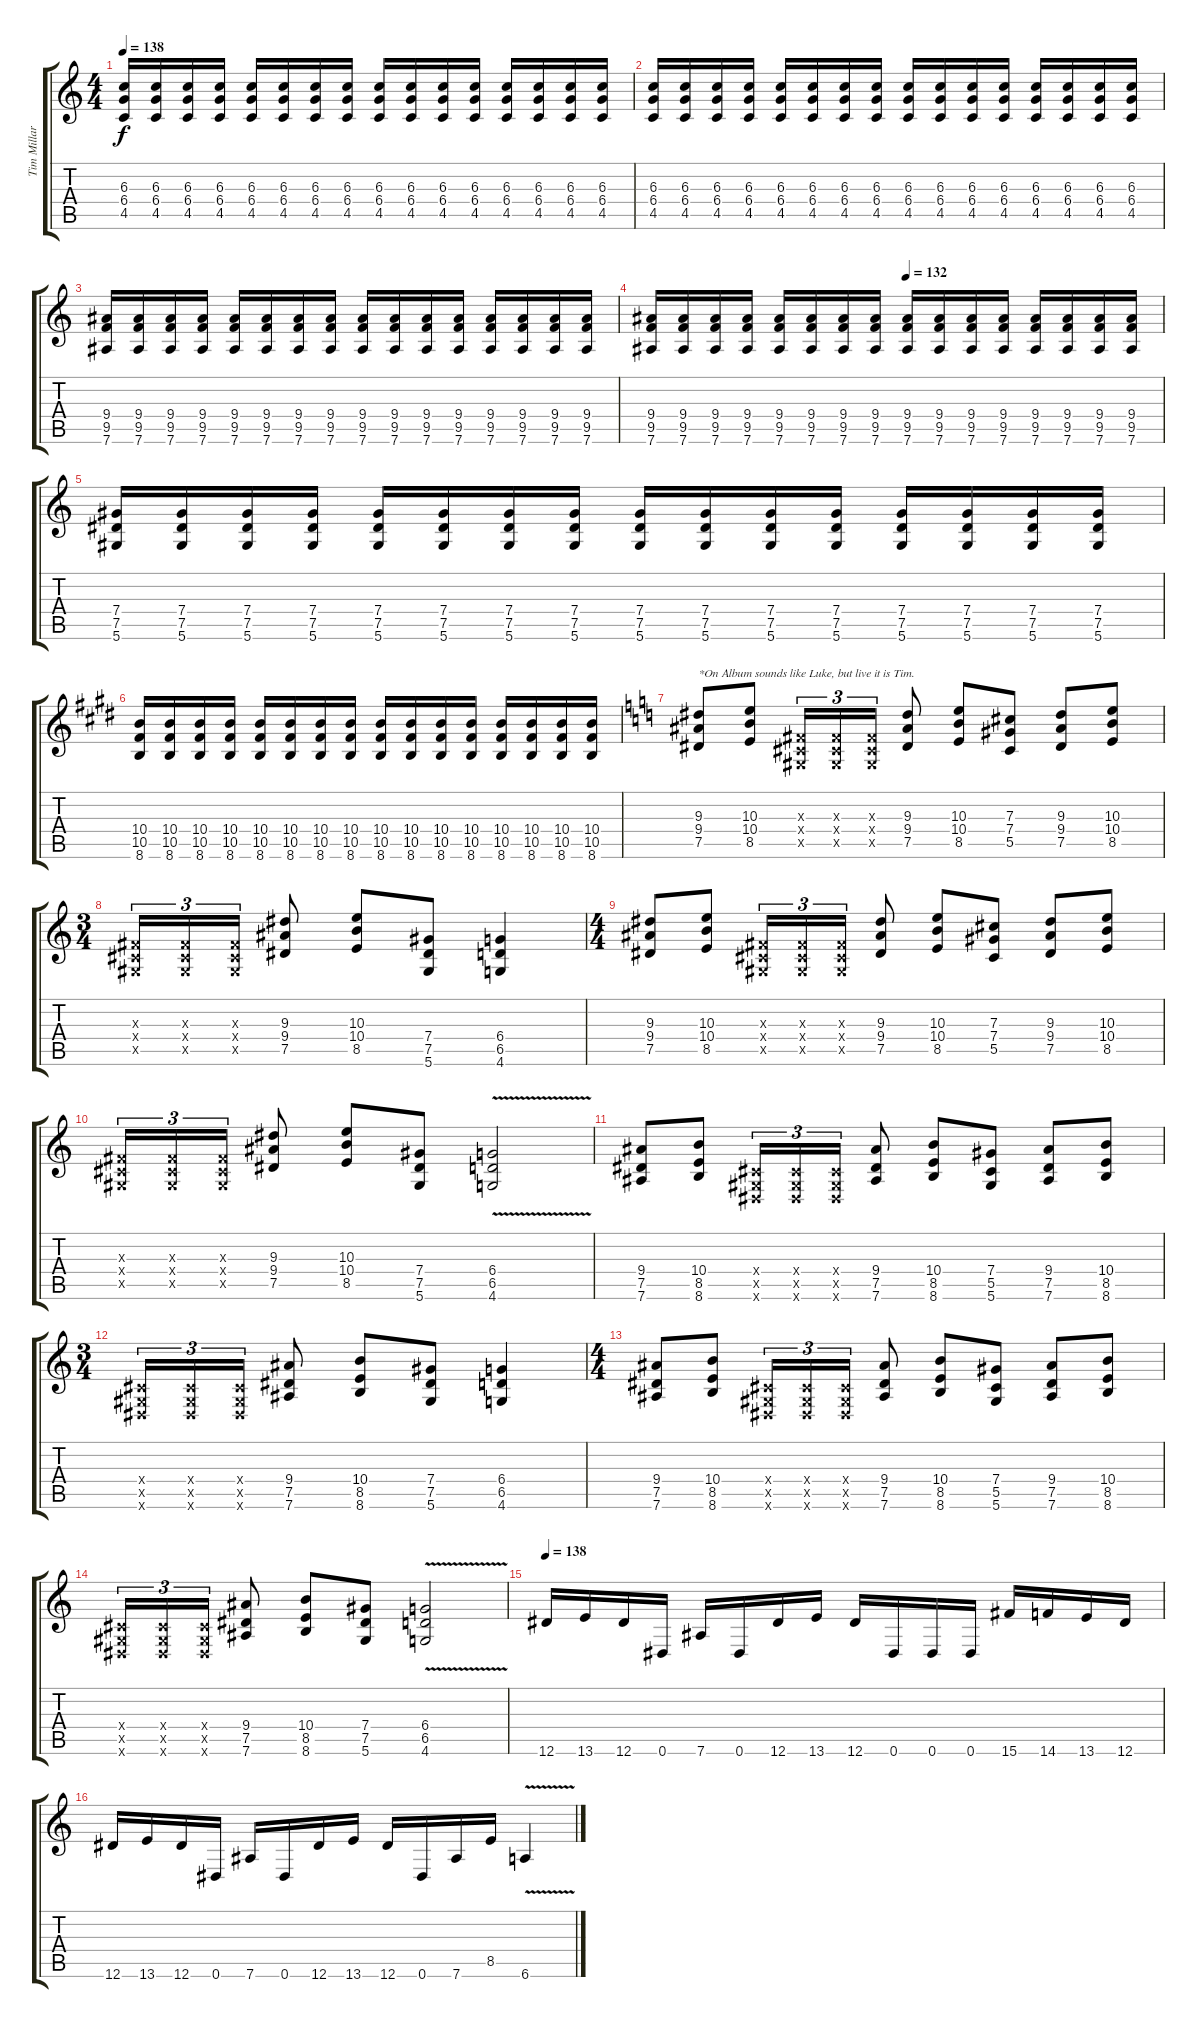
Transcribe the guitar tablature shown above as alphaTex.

\track ("Tim Millar" "Tim Millar") {instrument distortionguitar}
\staff {score tabs}
\tuning (Eb4 Bb3 Gb3 Db3 Ab2 Eb2) {hide}
\ts (4 4)
\tempo 138
\clef g2
\ks c
(6.3 6.4 4.5).16{dy f} (6.3 6.4 4.5).16 (6.3 6.4 4.5).16 (6.3 6.4 4.5).16 (6.3 6.4 4.5).16 (6.3 6.4 4.5).16 (6.3 6.4 4.5).16 (6.3 6.4 4.5).16 (6.3 6.4 4.5).16 (6.3 6.4 4.5).16 (6.3 6.4 4.5).16 (6.3 6.4 4.5).16 (6.3 6.4 4.5).16 (6.3 6.4 4.5).16 (6.3 6.4 4.5).16 (6.3 6.4 4.5).16 |
(6.3 6.4 4.5).16 (6.3 6.4 4.5).16 (6.3 6.4 4.5).16 (6.3 6.4 4.5).16 (6.3 6.4 4.5).16 (6.3 6.4 4.5).16 (6.3 6.4 4.5).16 (6.3 6.4 4.5).16 (6.3 6.4 4.5).16 (6.3 6.4 4.5).16 (6.3 6.4 4.5).16 (6.3 6.4 4.5).16 (6.3 6.4 4.5).16 (6.3 6.4 4.5).16 (6.3 6.4 4.5).16 (6.3 6.4 4.5).16 |
(9.4 9.5 7.6).16 (9.4 9.5 7.6).16 (9.4 9.5 7.6).16 (9.4 9.5 7.6).16 (9.4 9.5 7.6).16 (9.4 9.5 7.6).16 (9.4 9.5 7.6).16 (9.4 9.5 7.6).16 (9.4 9.5 7.6).16 (9.4 9.5 7.6).16 (9.4 9.5 7.6).16 (9.4 9.5 7.6).16 (9.4 9.5 7.6).16 (9.4 9.5 7.6).16 (9.4 9.5 7.6).16 (9.4 9.5 7.6).16 |
\tempo (132 0.5)
(9.4 9.5 7.6).16 (9.4 9.5 7.6).16 (9.4 9.5 7.6).16 (9.4 9.5 7.6).16 (9.4 9.5 7.6).16 (9.4 9.5 7.6).16 (9.4 9.5 7.6).16 (9.4 9.5 7.6).16 (9.4 9.5 7.6).16 (9.4 9.5 7.6).16 (9.4 9.5 7.6).16 (9.4 9.5 7.6).16 (9.4 9.5 7.6).16 (9.4 9.5 7.6).16 (9.4 9.5 7.6).16 (9.4 9.5 7.6).16 |
(7.4 7.5 5.6).16 (7.4 7.5 5.6).16 (7.4 7.5 5.6).16 (7.4 7.5 5.6).16 (7.4 7.5 5.6).16 (7.4 7.5 5.6).16 (7.4 7.5 5.6).16 (7.4 7.5 5.6).16 (7.4 7.5 5.6).16 (7.4 7.5 5.6).16 (7.4 7.5 5.6).16 (7.4 7.5 5.6).16 (7.4 7.5 5.6).16 (7.4 7.5 5.6).16 (7.4 7.5 5.6).16 (7.4 7.5 5.6).16 |
\ks e
(10.4 10.5 8.6).16 (10.4 10.5 8.6).16 (10.4 10.5 8.6).16 (10.4 10.5 8.6).16 (10.4 10.5 8.6).16 (10.4 10.5 8.6).16 (10.4 10.5 8.6).16 (10.4 10.5 8.6).16 (10.4 10.5 8.6).16 (10.4 10.5 8.6).16 (10.4 10.5 8.6).16 (10.4 10.5 8.6).16 (10.4 10.5 8.6).16 (10.4 10.5 8.6).16 (10.4 10.5 8.6).16 (10.4 10.5 8.6).16 |
\ks c
(9.3 9.4 7.5).8{txt "*On Album sounds like Luke, but live it is Tim."} (10.3 10.4 8.5).8 (0.3{x} 0.4{x} 0.5{x}).16{tu (3 2)} (0.3{x} 0.4{x} 0.5{x}).16{tu (3 2)} (0.3{x} 0.4{x} 0.5{x}).16{tu (3 2)} (9.3 9.4 7.5).8 (10.3 10.4 8.5).8 (7.3 7.4 5.5).8 (9.3 9.4 7.5).8 (10.3 10.4 8.5).8 |
\ts (3 4)
(0.3{x} 0.4{x} 0.5{x}).16{tu (3 2)} (0.3{x} 0.4{x} 0.5{x}).16{tu (3 2)} (0.3{x} 0.4{x} 0.5{x}).16{tu (3 2)} (9.3 9.4 7.5).8 (10.3 10.4 8.5).8 (7.4 7.5 5.6).8 (6.4 6.5 4.6).4 |
\ts (4 4)
(9.3 9.4 7.5).8 (10.3 10.4 8.5).8 (0.3{x} 0.4{x} 0.5{x}).16{tu (3 2)} (0.3{x} 0.4{x} 0.5{x}).16{tu (3 2)} (0.3{x} 0.4{x} 0.5{x}).16{tu (3 2)} (9.3 9.4 7.5).8 (10.3 10.4 8.5).8 (7.3 7.4 5.5).8 (9.3 9.4 7.5).8 (10.3 10.4 8.5).8 |
(0.3{x} 0.4{x} 0.5{x}).16{tu (3 2)} (0.3{x} 0.4{x} 0.5{x}).16{tu (3 2)} (0.3{x} 0.4{x} 0.5{x}).16{tu (3 2)} (9.3 9.4 7.5).8 (10.3 10.4 8.5).8 (7.4 7.5 5.6).8 (6.4{v} 6.5{v} 4.6{v}).2 |
(9.4 7.5 7.6).8 (10.4 8.5 8.6).8 (0.4{x} 0.5{x} 0.6{x}).16{tu (3 2)} (0.4{x} 0.5{x} 0.6{x}).16{tu (3 2)} (0.4{x} 0.5{x} 0.6{x}).16{tu (3 2)} (9.4 7.5 7.6).8 (10.4 8.5 8.6).8 (7.4 5.5 5.6).8 (9.4 7.5 7.6).8 (10.4 8.5 8.6).8 |
\ts (3 4)
(0.4{x} 0.5{x} 0.6{x}).16{tu (3 2)} (0.4{x} 0.5{x} 0.6{x}).16{tu (3 2)} (0.4{x} 0.5{x} 0.6{x}).16{tu (3 2)} (9.4 7.5 7.6).8 (10.4 8.5 8.6).8 (7.4 7.5 5.6).8 (6.4 6.5 4.6).4 |
\ts (4 4)
(9.4 7.5 7.6).8 (10.4 8.5 8.6).8 (0.4{x} 0.5{x} 0.6{x}).16{tu (3 2)} (0.4{x} 0.5{x} 0.6{x}).16{tu (3 2)} (0.4{x} 0.5{x} 0.6{x}).16{tu (3 2)} (9.4 7.5 7.6).8 (10.4 8.5 8.6).8 (7.4 5.5 5.6).8 (9.4 7.5 7.6).8 (10.4 8.5 8.6).8 |
(0.4{x} 0.5{x} 0.6{x}).16{tu (3 2)} (0.4{x} 0.5{x} 0.6{x}).16{tu (3 2)} (0.4{x} 0.5{x} 0.6{x}).16{tu (3 2)} (9.4 7.5 7.6).8 (10.4 8.5 8.6).8 (7.4 7.5 5.6).8 (6.4{v} 6.5{v} 4.6{v}).2 |
\tempo 138
12.6.16 13.6.16 12.6.16 0.6.16 7.6.16 0.6.16 12.6.16 13.6.16 12.6.16 0.6.16 0.6.16 0.6.16 15.6.16 14.6.16 13.6.16 12.6.16 |
12.6.16 13.6.16 12.6.16 0.6.16 7.6.16 0.6.16 12.6.16 13.6.16 12.6.16 0.6.16 7.6.16 8.5.16 6.6{v}.4
